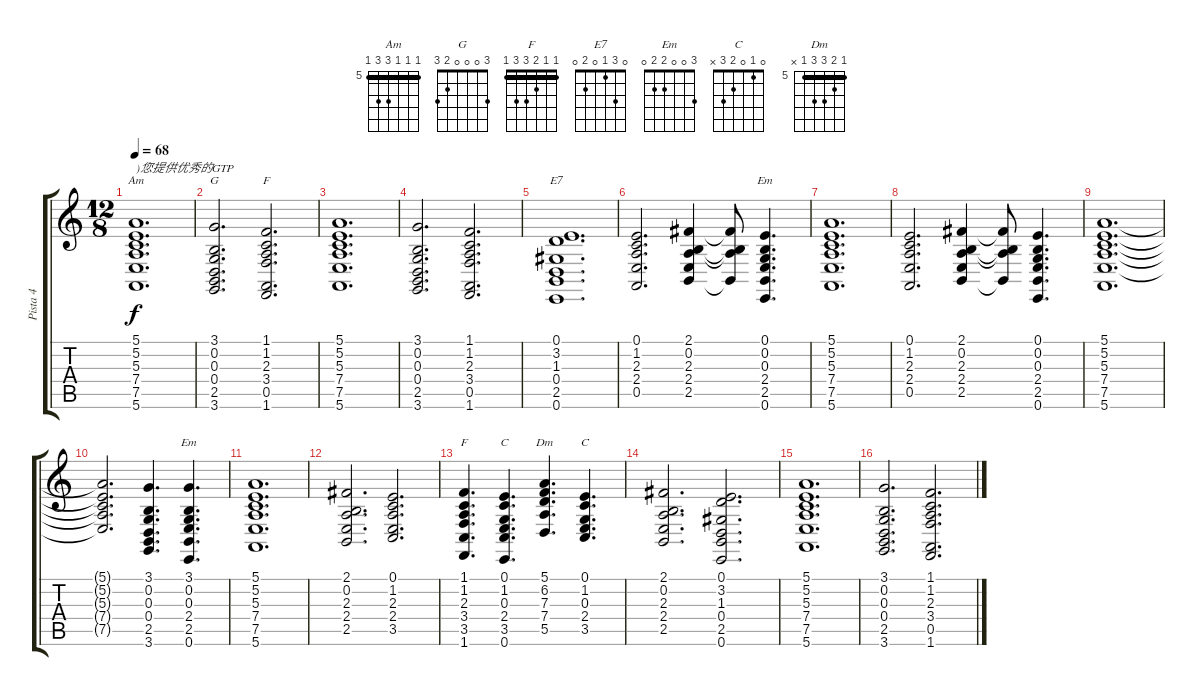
\track ("Pista 4" "Pista 4") {instrument drawbarorgan}
\staff {score tabs}
\tuning (E4 B3 G3 D3 A2 E2) {hide}
\chord ("Am" 5 5 5 7 7 5) {firstfret 5 barre 5}
\chord ("G" 3 0 0 0 2 3)
\chord ("F" 1 1 2 3 0 1) {barre 1}
\chord ("E7" 0 3 1 0 2 0)
\chord ("Em" 0 0 0 2 2 0)
\chord ("Em" 3 0 0 2 2 0)
\chord ("F" 1 1 2 3 3 1) {barre 1}
\chord ("C" 0 1 0 2 3 0)
\chord ("Dm" 5 6 7 7 5 x) {firstfret 5 barre 5}
\chord ("C" 0 1 0 2 3 x)
\ts (12 8)
\tempo 68
\clef g2
\ks c
(5.1 5.2 5.3 7.4 7.5 5.6).1{d ch "Am" txt ")您提供优秀的GTP" dy f} |
(3.1 0.2 0.3 0.4 2.5 3.6).2{d ch "G"} (1.1 1.2 2.3 3.4 0.5 1.6).2{d ch "F"} |
(5.1 5.2 5.3 7.4 7.5 5.6).1{d} |
(3.1 0.2 0.3 0.4 2.5 3.6).2{d} (1.1 1.2 2.3 3.4 0.5 1.6).2{d} |
(0.1 3.2 1.3 0.4 2.5 0.6).1{d ch "E7"} |
(0.1 1.2 2.3 2.4 0.5).2{d} (2.1 0.2 2.3 2.4 2.5).4 (2.1{t} 0.2{t} 2.3{t} 2.5{t}).8 (0.1 0.2 0.3 2.4 2.5 0.6).4{d ch "Em"} |
(5.1 5.2 5.3 7.4 7.5 5.6).1{d volume 10} |
(0.1 1.2 2.3 2.4 0.5).2{d} (2.1 0.2 2.3 2.4 2.5).4 (2.1{t} 0.2{t} 2.3{t} 2.5{t}).8 (0.1 0.2 0.3 2.4 2.5 0.6).4{d} |
(5.1 5.2 5.3 7.4 7.5 5.6).1{d} |
(5.1{t} 5.2{t} 5.3{t} 7.4{t} 7.5{t}).2{d} (3.1 0.2 0.3 0.4 2.5 3.6).4{d} (3.1 0.2 0.3 2.4 2.5 0.6).4{d ch "Em"} |
(5.1 5.2 5.3 7.4 7.5 5.6).1{d} |
(2.1 0.2 2.3 2.4 2.5).2{d} (0.1 1.2 2.3 2.4 3.5).2{d} |
(1.1 1.2 2.3 3.4 3.5 1.6).4{d ch "F"} (0.1 1.2 0.3 2.4 3.5 0.6).4{d ch "C"} (5.1 6.2 7.3 7.4 5.5).4{d ch "Dm"} (0.1 1.2 0.3 2.4 3.5).4{d ch "C"} |
(2.1 0.2 2.3 2.4 2.5).2{d volume 7} (0.1 3.2 1.3 0.4 2.5 0.6).2{d} |
(5.1 5.2 5.3 7.4 7.5 5.6).1{d} |
(3.1 0.2 0.3 0.4 2.5 3.6).2{d} (1.1 1.2 2.3 3.4 0.5 1.6).2{d}
